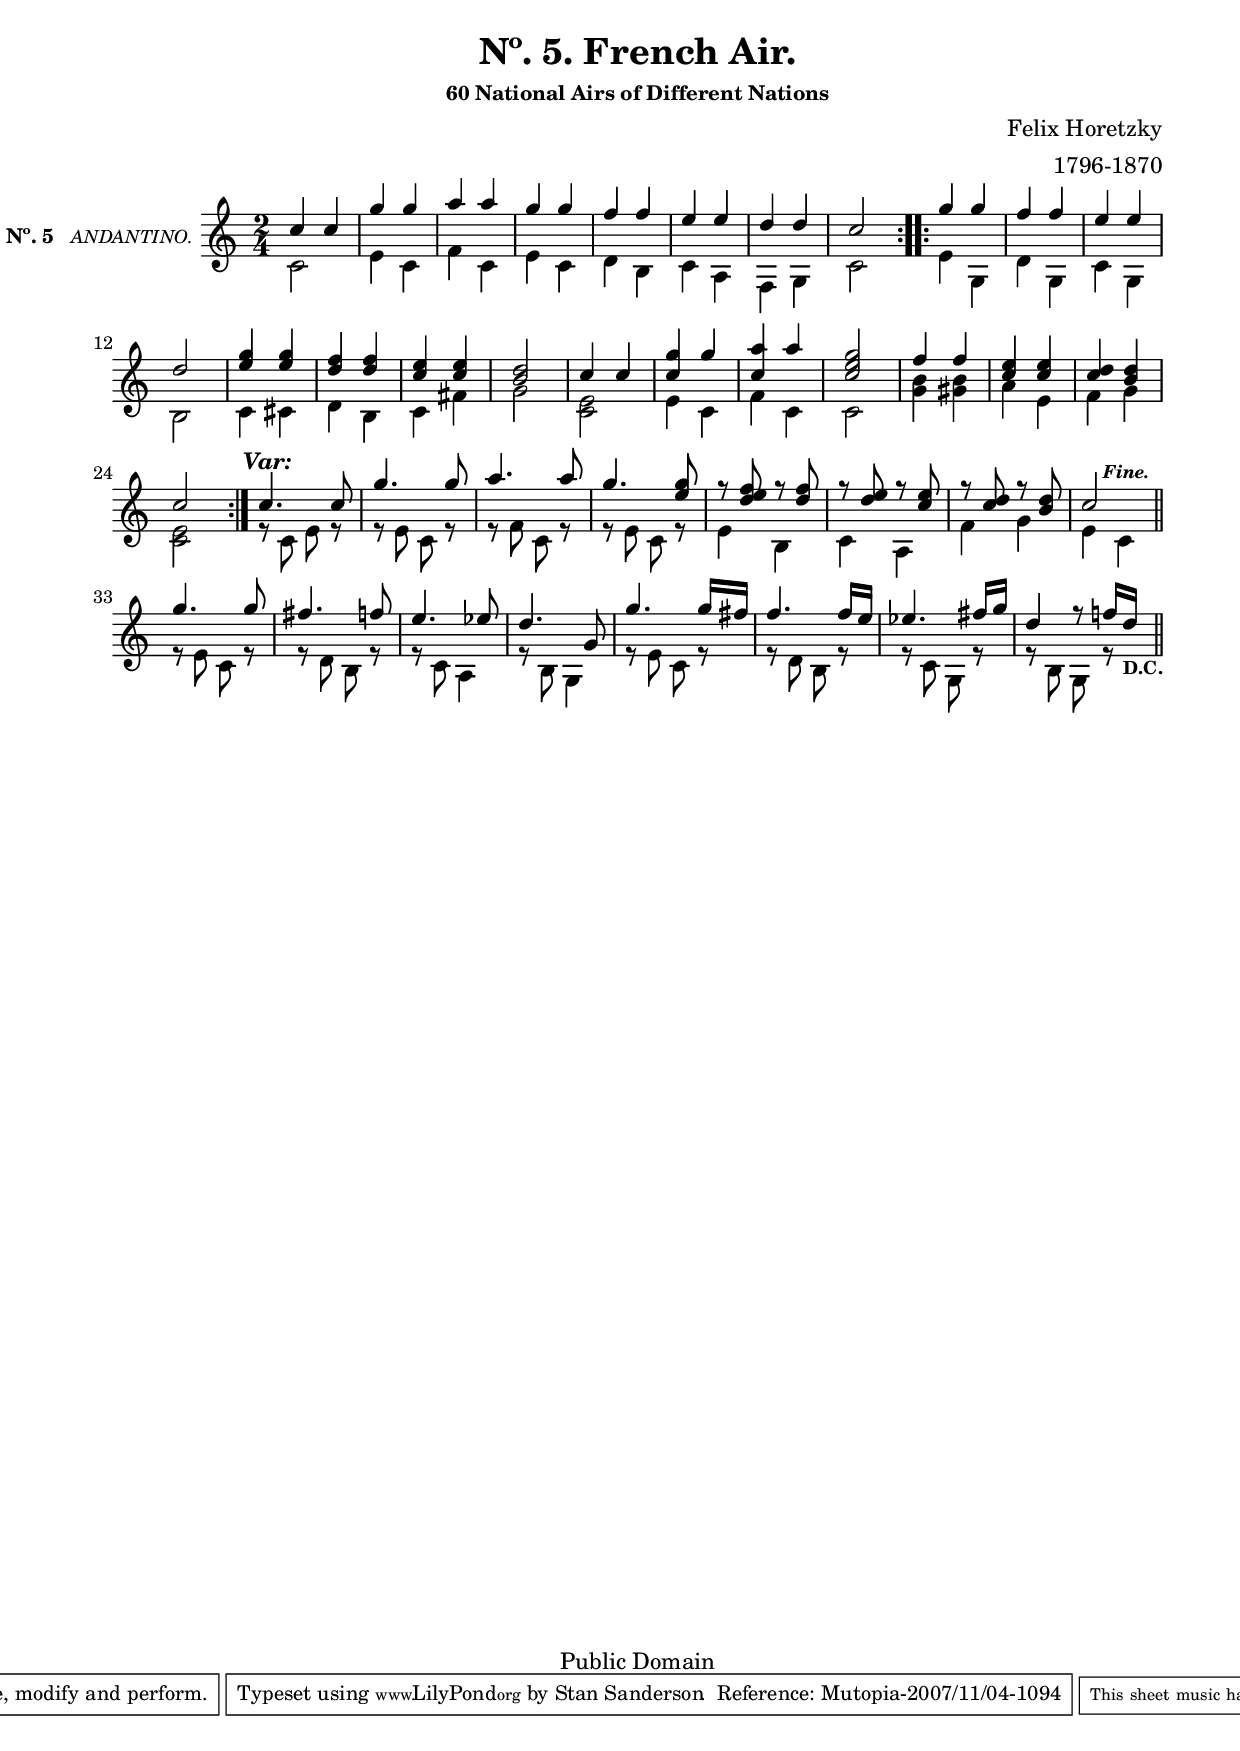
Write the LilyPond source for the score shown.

% Entered on Nov 3, 2007
\version "2.11.34"
%#(set-global-staff-size 17) 

\paper {
%	#(set-paper-size "a4")
%	#(set-paper-size "letter")
	left-margin = 0.75 \in
	line-width = 7.0 \in
	between-system-padding = #2.0
	between-system-space = #2.0
	ragged-last-bottom = ##t 
	ragged-bottom = ##f
}

\header {
	title = "Nº. 5. French Air."
	subtitle = ""
	subsubtitle = "60 National Airs of Different Nations"
	composer = \markup{\column \right-align 
	{\line {Felix Horetzky} 1796-1870}}
	meter = ""
% MUTOPIA
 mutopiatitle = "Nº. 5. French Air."
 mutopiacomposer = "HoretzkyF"
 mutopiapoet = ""
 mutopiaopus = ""
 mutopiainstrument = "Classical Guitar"
 date = "unk"
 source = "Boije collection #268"
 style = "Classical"
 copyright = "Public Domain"
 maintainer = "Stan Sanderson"
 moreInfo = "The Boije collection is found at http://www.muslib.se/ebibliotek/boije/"
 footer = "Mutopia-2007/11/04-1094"
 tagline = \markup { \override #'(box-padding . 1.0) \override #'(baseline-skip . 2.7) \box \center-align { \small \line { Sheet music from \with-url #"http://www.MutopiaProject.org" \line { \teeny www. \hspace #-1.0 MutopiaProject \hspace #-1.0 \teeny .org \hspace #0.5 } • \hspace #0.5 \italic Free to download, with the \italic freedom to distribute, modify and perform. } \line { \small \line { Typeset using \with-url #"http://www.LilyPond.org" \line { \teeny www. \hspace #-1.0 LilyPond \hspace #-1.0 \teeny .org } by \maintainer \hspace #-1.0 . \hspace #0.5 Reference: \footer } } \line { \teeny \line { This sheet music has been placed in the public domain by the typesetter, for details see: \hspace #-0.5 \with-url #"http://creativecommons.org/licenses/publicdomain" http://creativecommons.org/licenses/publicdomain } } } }
}

%%%%%%%%%%%%%%%%%%%%%%%%%%%%%%%%%%%%
%%
%% Source & comments
%%	
%%  Felix Horetzky was born in Horyszów Ruski, Poland, January 1, 1796.
%%	Little is known about he came to the guitar. He traveled to Vienna
%%	to study under master guitarrist, Mauro Giuliani. He traveled
%%  extensively in Europe as a concert performer and teacher. He wrote
%%  between 100 and 150 pieces for the guitar. He died in Edinburgh
%%  on October 6, 1870.
%%
%%	This piece is from #268, "60 National Airs of Different Nations",
%%	in the Boije collection and is in the public domain.
%%	<http://www.muslib.se/ebibliotek/boije/>
%%	Publisher: Chappell (London), no date given.
%%
%%	Carl Boije (1849-1923) was an amateur guitarist whose vast collection
%%	was donated to the State Library of Sweden after his death.
%%
%%	The dynamic markings for the most part follow the original score; obvious
%%	notation errors have been corrected.
%%
%%%%%%%%%%%%%%%%%%%%%%%%%%%%%%%%%%%%

\include "english.ly"

%%%% shortcuts

dol = \markup { \smaller\italic "dolce."}
cres = \markup{\smaller\italic"cresc:"}
cress = \markup{\tiny\smaller\italic"cresc:"}
espr = \markup{\smaller\italic"espres:"}
rit = \markup{\smaller\italic"ritart:"}
atem = \markup{\smaller\italic"a tempo:"}
smz = \markup{\smaller\italic"smorz:"} % smorzando
showTup = { \override TupletNumber #'transparent = ##f
		\override TupletBracket #'transparent = ##f }
hideTup = { \override TupletNumber #'transparent = ##t
		\override TupletBracket #'transparent = ##t }
seg = \markup {\smaller \smaller \musicglyph #"scripts.segno"}
cod = \markup {\smaller \vcenter "to" \hspace #0.7 \smaller \vcenter \musicglyph #"scripts.coda"}
toseg = \markup { \bold \vcenter "to" \hspace #0.7 \vcenter \smaller \musicglyph #"scripts.segno" }
fin = \markup {\smaller \smaller \bold \italic "Fine."}		
I = \once \override NoteColumn #'ignore-collision = ##t	

%% End shortcuts


%%%%%%%%%%
%% Reminders
%
%    \once \override DynamicText #'extra-offset = #'(-3.75 . 5.5)
%    \once \override TextScript #'extra-offset = #'( 0.8 . -2.3 )
%
%%%%%%%%%%

upper = \relative c''{
	\set Staff.instrumentName=\markup{ \center-align 
	{\smaller\bold "Nº. 5  " \smaller\smaller\italic "ANDANTINO. "}}
	\repeat volta 2 {
		c4 c |
		g' g |
		a a |
		g g |
		f f |
		e e |
		d d |
		c2
	}
	\repeat volta 2 {
		g'4 g |
		f f |
		e e |
		d2 |
		<g e>4 <g e> |
		<f d> <f d> |
		<e c> <e c> |
		<d b>2 |
		c4 c |
		<g' c,> g |
		<a c,> a |
		<g e c>2 |
		f4 f |
		<e c> <e c> |
		<d c> <d b> |
		c2	|	
	}
	\once \override TextScript #'extra-offset = #'( -1.5 . 0.0 )
	c4.^\markup{\italic\bold "Var:"} c8 |
	g'4. g8 |
	a4. a8 |
	g4. <g e>8 |
	r <f e d> r <f d> |
	r <e d> r <e c> |
	r <d c> r <d b> |
	\once \override TextScript #'extra-offset = #'( 2.0 . -1.0 )
	c2^\fin | \bar "||" 
	
	g'4. g8 |
	fs4. f8 |
	e4. ef8 |
	d4. g,8 |
	g'4. g16 fs |
	f4. f16 e |
	ef4. fs16 g |
	d4 r8 f!16 d_\markup{\smaller\smaller\bold{"D.C."}} |
	
}
		

lower = \relative c' { 
	\override Staff.NoteCollision 
	#'merge-differently-headed = ##t
	\repeat volta 2 {
		c2 | e4 c | f c | e c | d b | c a | f g | c2 
	}
	\repeat volta 2 {
		e4 g, | d' g, | c g | b2 |
		c4 cs | d b | c fs | g2 |
		<e c> | e4 c | f c | c2 |
		<b' g>4 <b gs> | a e | f g | <e c>2
	}
		r8 c e r | r e c r | r f c r | r e c r |
		e4 b | c a | f' g | e c |
		r8 e c r | r d b r | r c a4 | r8 b g4 |
		r8 e' c r | r d b r | r c g r | r b g r |
}	

staffClassicalGuitar = \new Staff  {
		\time 2/4
		\key c \major
		\set Staff.connectArpeggios = ##t
		\set Staff.midiInstrument="acoustic guitar (nylon)"
		<<
			\new Voice = A { \voiceOne  \upper }			
			\new Voice = C { \voiceFour  \lower }
		>>
		\bar "||"   %%  "|."
}

\score { 
		<<
			\staffClassicalGuitar
		>>
		}
		
\layout  {\context {
   \Staff
   \consists Span_arpeggio_engraver
 } }

\score {
%%	\unfoldRepeats
	\staffClassicalGuitar
	\midi {
		\context {
			\Score
			tempoWholesPerMinute = #(ly:make-moment 90 4)
		}
		\context {
			\Voice
			\remove "Dynamic_performer"
	    }
    }
}
